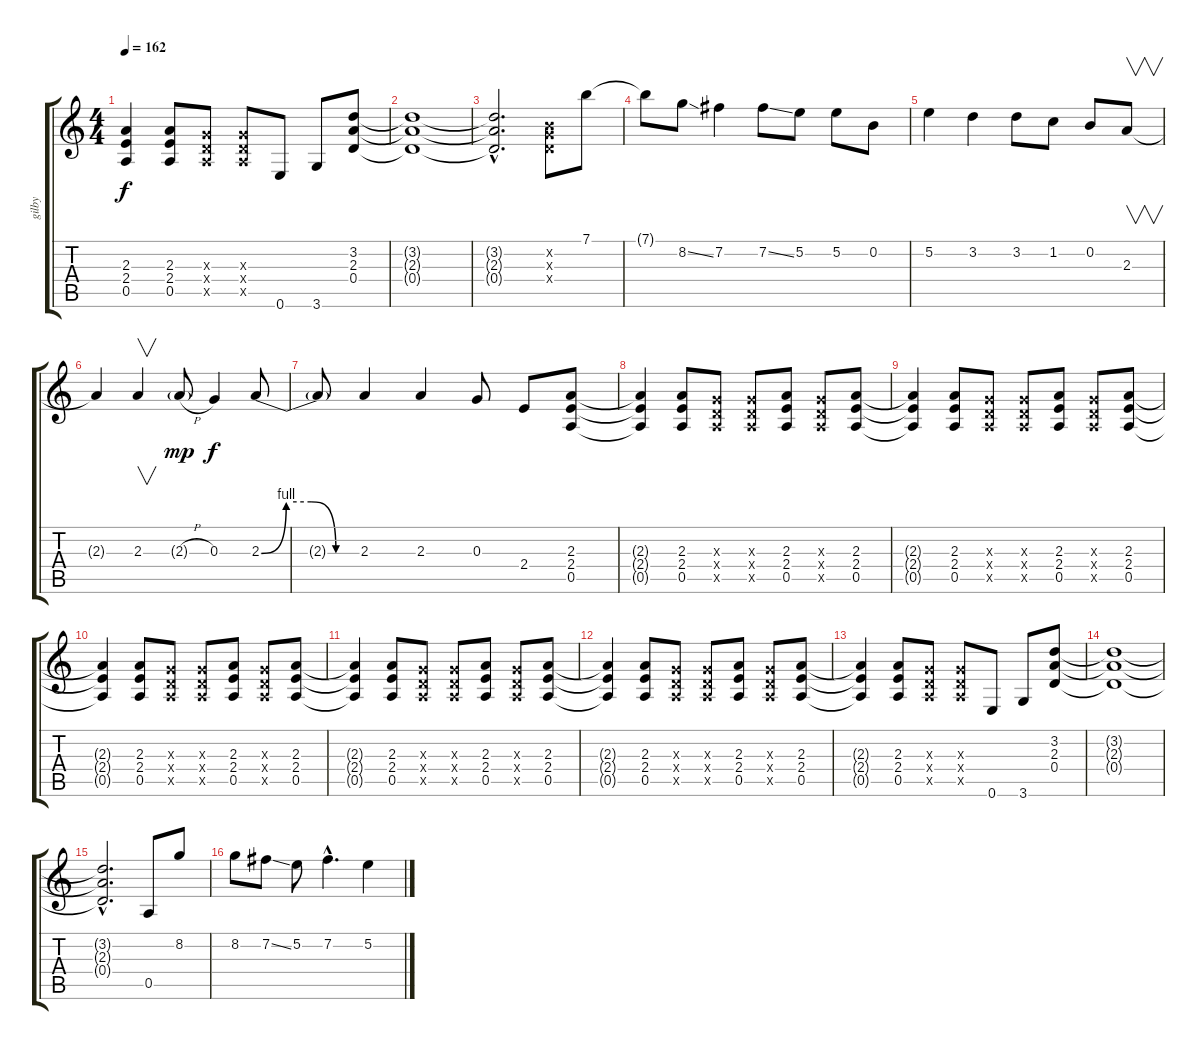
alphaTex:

\track ("gilby" "gilby") {instrument overdrivenguitar}
\staff {score tabs}
\tuning (E4 B3 G3 D3 A2 E2) {hide}
\ts (4 4)
\tempo 162
\clef g2
\ks c
(2.3{t} 2.4{t} 0.5{t}).4{dy f} (2.3 2.4 0.5).8 (0.3{x} 0.4{x} 0.5{x}).8 (0.3{x} 0.4{x} 0.5{x}).8 0.6.8 3.6.8 (3.2 2.3 0.4).8 |
(3.2{t} 2.3{t} 0.4{t}).1 |
(3.2{hac t} 2.3{hac t} 0.4{hac t}).2{d} (0.2{x} 0.3{x} 0.4{x}).8 7.1.8 |
7.1{t}.8 8.2{ss}.8 7.2.4 7.2{ss}.8 5.2.8 5.2.8 0.2.8 |
5.2.4 3.2.4 3.2.8 1.2.8 0.2.8 2.3.8{v} |
2.3{t}.4 2.3.4{v} 2.3{h g}.8{dy mp} 0.3.4{dy f} 2.3{be (custom 0 0 15 4 30 4 45 0 60 0)}.8 |
2.3{t}.8 2.3.4 2.3.4 0.3.8 2.4.8 (2.3 2.4 0.5).8 |
(2.3{t} 2.4{t} 0.5{t}).4 (2.3 2.4 0.5).8 (0.3{x} 0.4{x} 0.5{x}).8 (0.3{x} 0.4{x} 0.5{x}).8 (2.3 2.4 0.5).8 (0.3{x} 0.4{x} 0.5{x}).8 (2.3 2.4 0.5).8 |
(2.3{t} 2.4{t} 0.5{t}).4 (2.3 2.4 0.5).8 (0.3{x} 0.4{x} 0.5{x}).8 (0.3{x} 0.4{x} 0.5{x}).8 (2.3 2.4 0.5).8 (0.3{x} 0.4{x} 0.5{x}).8 (2.3 2.4 0.5).8 |
(2.3{t} 2.4{t} 0.5{t}).4 (2.3 2.4 0.5).8 (0.3{x} 0.4{x} 0.5{x}).8 (0.3{x} 0.4{x} 0.5{x}).8 (2.3 2.4 0.5).8 (0.3{x} 0.4{x} 0.5{x}).8 (2.3 2.4 0.5).8 |
(2.3{t} 2.4{t} 0.5{t}).4 (2.3 2.4 0.5).8 (0.3{x} 0.4{x} 0.5{x}).8 (0.3{x} 0.4{x} 0.5{x}).8 (2.3 2.4 0.5).8 (0.3{x} 0.4{x} 0.5{x}).8 (2.3 2.4 0.5).8 |
(2.3{t} 2.4{t} 0.5{t}).4 (2.3 2.4 0.5).8 (0.3{x} 0.4{x} 0.5{x}).8 (0.3{x} 0.4{x} 0.5{x}).8 (2.3 2.4 0.5).8 (0.3{x} 0.4{x} 0.5{x}).8 (2.3 2.4 0.5).8 |
(2.3{t} 2.4{t} 0.5{t}).4 (2.3 2.4 0.5).8 (0.3{x} 0.4{x} 0.5{x}).8 (0.3{x} 0.4{x} 0.5{x}).8 0.6.8 3.6.8 (3.2 2.3 0.4).8 |
(3.2{t} 2.3{t} 0.4{t}).1 |
(3.2{hac t} 2.3{hac t} 0.4{hac t}).2{d} 0.5.8 8.2.8 |
8.2.8 7.2{ss}.8 5.2.8 7.2{hac}.4{d} 5.2.4
